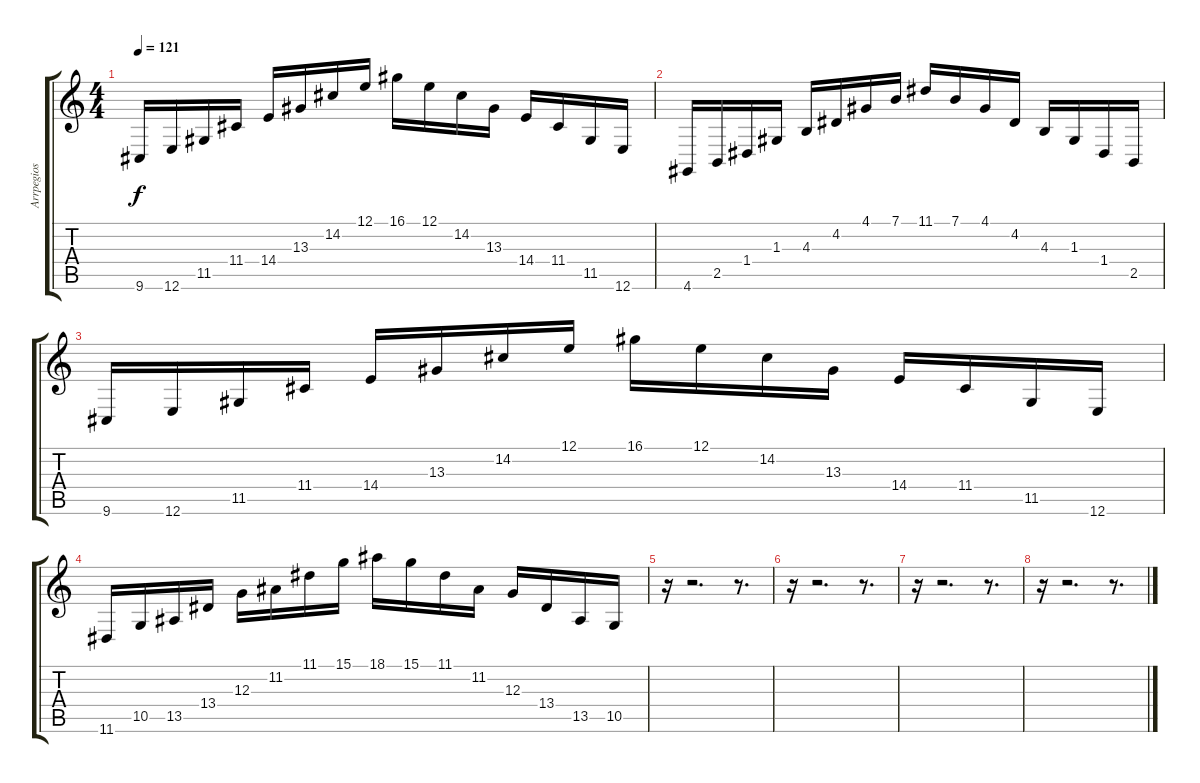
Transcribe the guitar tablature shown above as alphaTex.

\track ("Arrpegios" "Arrpegios") {instrument lead2sawtooth}
\staff {score tabs}
\tuning (E4 B3 G3 D3 A2 E2) {hide}
\ts (4 4)
\tempo 121
\clef g2
\ks c
9.6.16{dy f} 12.6.16 11.5.16 11.4.16 14.4.16 13.3.16 14.2.16 12.1.16 16.1.16 12.1.16 14.2.16 13.3.16 14.4.16 11.4.16 11.5.16 12.6.16 |
4.6.16 2.5.16 1.4.16 1.3.16 4.3.16 4.2.16 4.1.16 7.1.16 11.1.16 7.1.16 4.1.16 4.2.16 4.3.16 1.3.16 1.4.16 2.5.16 |
9.6.16 12.6.16 11.5.16 11.4.16 14.4.16 13.3.16 14.2.16 12.1.16 16.1.16 12.1.16 14.2.16 13.3.16 14.4.16 11.4.16 11.5.16 12.6.16 |
11.6.16 10.5.16 13.5.16 13.4.16 12.3.16 11.2.16 11.1.16 15.1.16 18.1.16 15.1.16 11.1.16 11.2.16 12.3.16 13.4.16 13.5.16 10.5.16 |
r.16 r.2{d} r.8{d} |
r.16 r.2{d} r.8{d} |
r.16 r.2{d} r.8{d} |
r.16 r.2{d} r.8{d}
